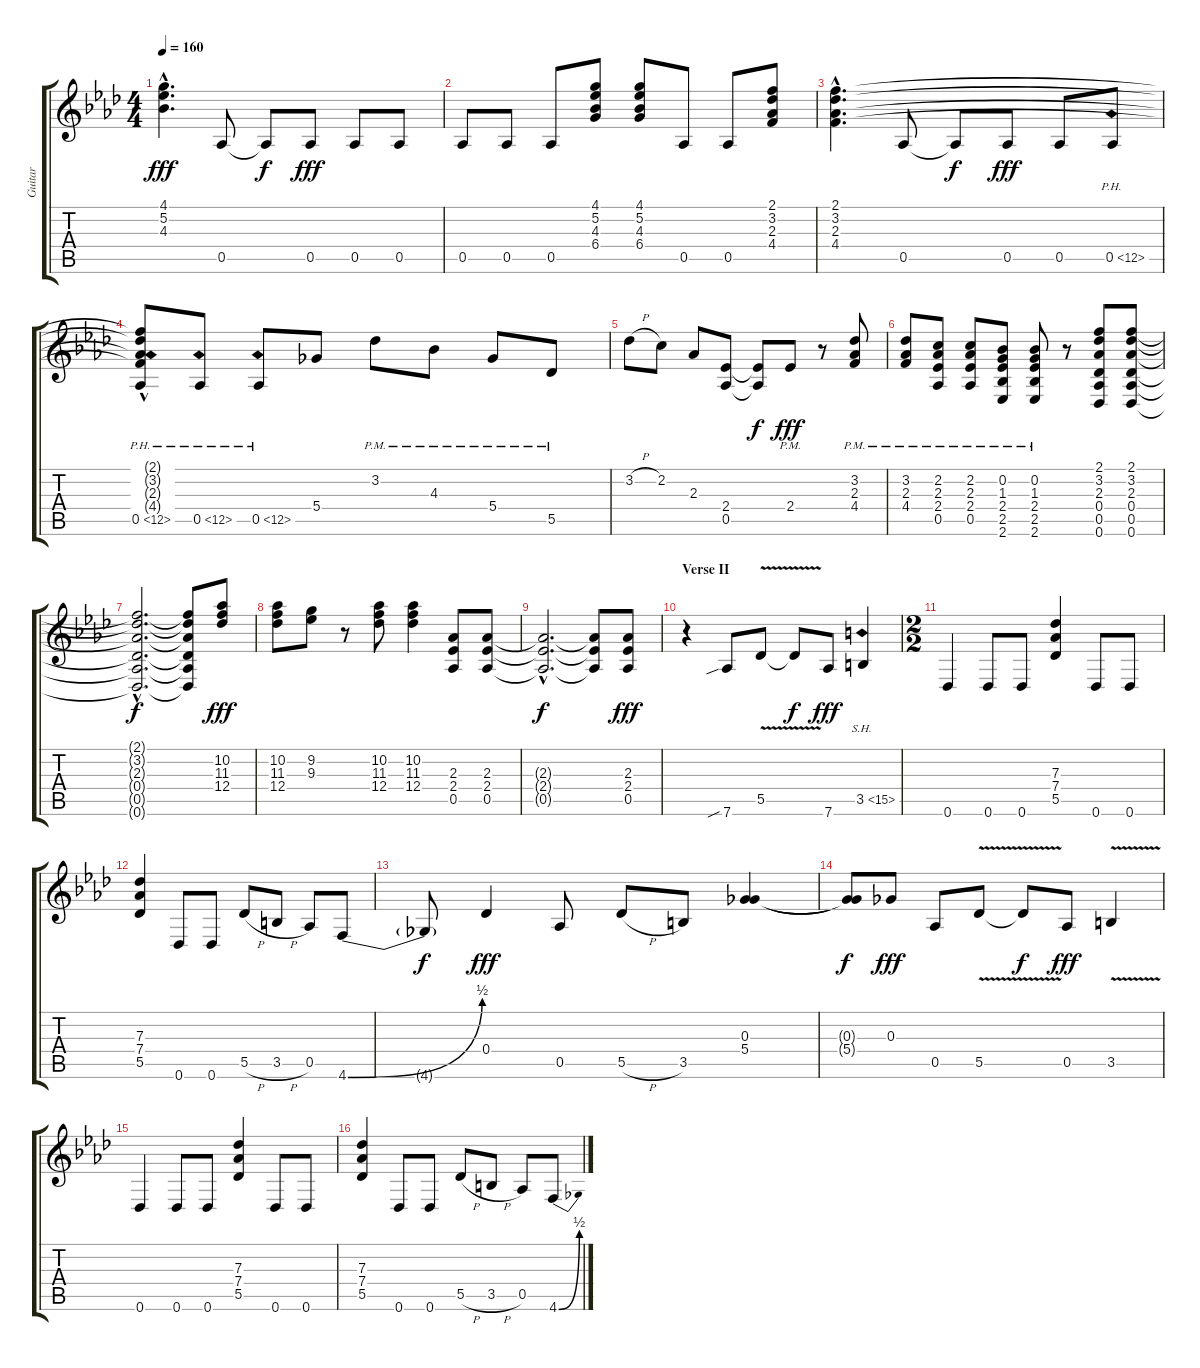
\track ("Guitar" "Guitar") {instrument distortionguitar}
\staff {score tabs}
\tuning (Eb4 Bb3 Gb3 Db3 Ab2 Db2) {hide}
\ts (4 4)
\tempo 160
\clef g2
\ks ab
(4.1{hac} 5.2{hac} 4.3{hac}).4{d dy fff} 0.5.8 0.5{t}.8{dy f} 0.5.8{dy fff} 0.5.8 0.5.8 |
0.5.8 0.5.8 0.5.8 (4.1 5.2 4.3 6.4).8 (4.1 5.2 4.3 6.4).8 0.5.8 0.5.8 (2.1 3.2 2.3 4.4).8 |
(2.1{hac} 3.2{hac} 2.3{hac} 4.4{hac}).4{d} 0.5.8 0.5{t}.8{dy f} 0.5.8{dy fff} 0.5.8 0.5{ph 12}.8 |
(2.1{hac t} 3.2{hac t} 2.3{hac t} 4.4{hac t} 0.5{ph 12}).8 0.5{ph 12}.8 0.5{ph 12}.8 5.4.8 3.2{pm}.8 4.3{pm}.8 5.4{pm}.8 5.5{pm}.8 |
3.2{h}.8 2.2.8 2.3.8 (2.4 0.5).8 (2.4{t} 0.5{t}).8{dy f} 2.4{pm}.8{dy fff} r.8 (3.2{pm} 2.3{pm} 4.4{pm}).8 |
(3.2{pm} 2.3{pm} 4.4{pm}).8 (2.2{pm} 2.3{pm} 2.4{pm} 0.5{pm}).8 (2.2{pm} 2.3{pm} 2.4{pm} 0.5{pm}).8 (0.2{pm} 1.3{pm} 2.4{pm} 2.5{pm} 2.6{pm}).8 (0.2{pm} 1.3{pm} 2.4{pm} 2.5{pm} 2.6{pm}).8 r.8 (2.1 3.2 2.3 0.4 0.5 0.6).8 (2.1 3.2 2.3 0.4 0.5 0.6).8 |
(2.1{hac t} 3.2{hac t} 2.3{hac t} 0.4{hac t} 0.5{hac t} 0.6{hac t}).2{d dy f} (2.1{t} 3.2{t} 2.3{t} 0.4{t} 0.5{t} 0.6{t}).8 (10.2 11.3 12.4).8{dy fff} |
(10.2 11.3 12.4).8 (9.2 9.3).8 r.8 (10.2 11.3 12.4).8 (10.2 11.3 12.4).4 (2.3 2.4 0.5).8 (2.3 2.4 0.5).8 |
(2.3{hac t} 2.4{hac t} 0.5{hac t}).2{d dy f} (2.3{t} 2.4{t} 0.5{t}).8 (2.3 2.4 0.5).8{dy fff} |
\section ("" "Verse II")
r.4 7.6{sib}.8 5.5{v}.8 5.5{t}.8{dy f} 7.6.8{dy fff} 3.5{sh 12}.4 |
\ts (2 2)
0.6.4 0.6.8 0.6.8 (7.3 7.4 5.5).4 0.6.8 0.6.8 |
(7.3 7.4 5.5).4 0.6.8 0.6.8 5.5{h}.8 3.5{h}.8 0.5.8 4.6{be (bend 0 0 60 2)}.8 |
4.6{t}.8{dy f} 0.4.4{dy fff} 0.5.8 5.5{h}.8 3.5.8 (0.3 5.4).4 |
(0.3{t} 5.4{t}).8{dy f} 0.3.8{dy fff} 0.5.8 5.5{v}.8 5.5{t}.8{dy f} 0.5.8{dy fff} 3.5{v}.4 |
0.6.4 0.6.8 0.6.8 (7.3 7.4 5.5).4 0.6.8 0.6.8 |
(7.3 7.4 5.5).4 0.6.8 0.6.8 5.5{h}.8 3.5{h}.8 0.5.8 4.6{be (bend 0 0 60 2)}.8
